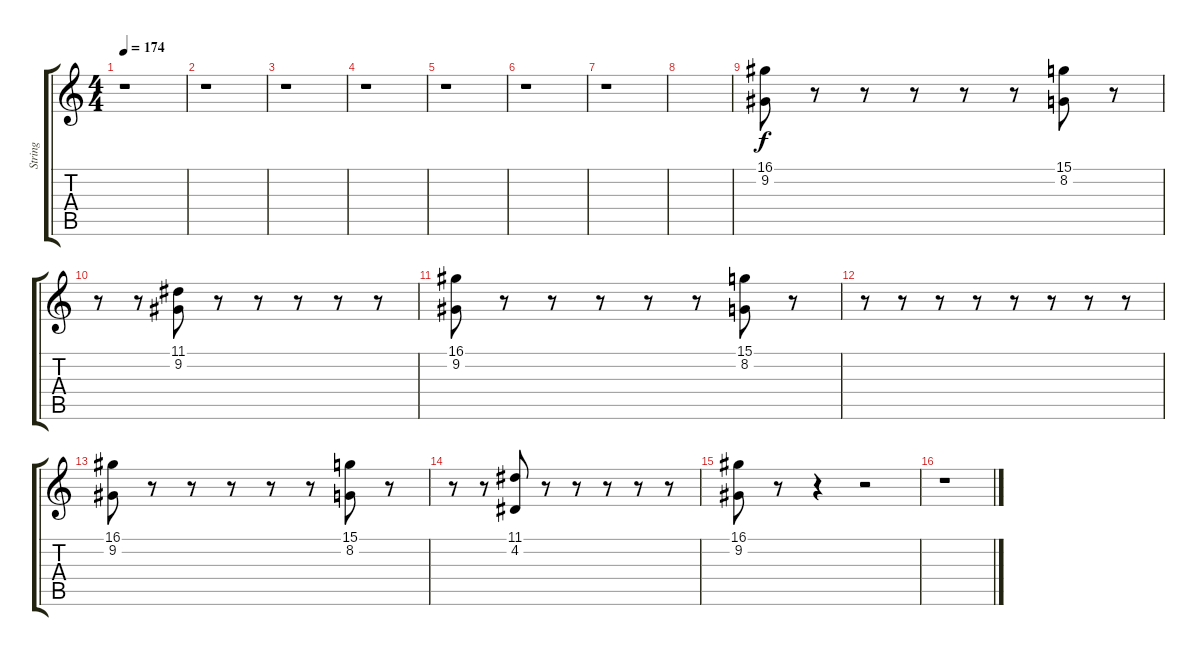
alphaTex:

\track ("String" "String") {instrument stringensemble1}
\staff {score tabs}
\tuning (E4 B3 G3 D3 A2 E2) {hide}
\ts (4 4)
\tempo 174
\clef g2
\ks c
r.1{dy mf} |
r.1 |
r.1 |
r.1 |
r.1 |
r.1 |
r.1 |
|
(16.1 9.2).8{dy f} r.8 r.8 r.8 r.8 r.8 (15.1 8.2).8 r.8 |
r.8 r.8 (11.1 9.2).8 r.8 r.8 r.8 r.8 r.8 |
(16.1 9.2).8 r.8 r.8 r.8 r.8 r.8 (15.1 8.2).8 r.8 |
r.8 r.8 r.8 r.8 r.8 r.8 r.8 r.8 |
(16.1 9.2).8 r.8 r.8 r.8 r.8 r.8 (15.1 8.2).8 r.8 |
r.8 r.8 (11.1 4.2).8 r.8 r.8 r.8 r.8 r.8 |
(16.1 9.2).8 r.8 r.4 r.2 |
r.1
